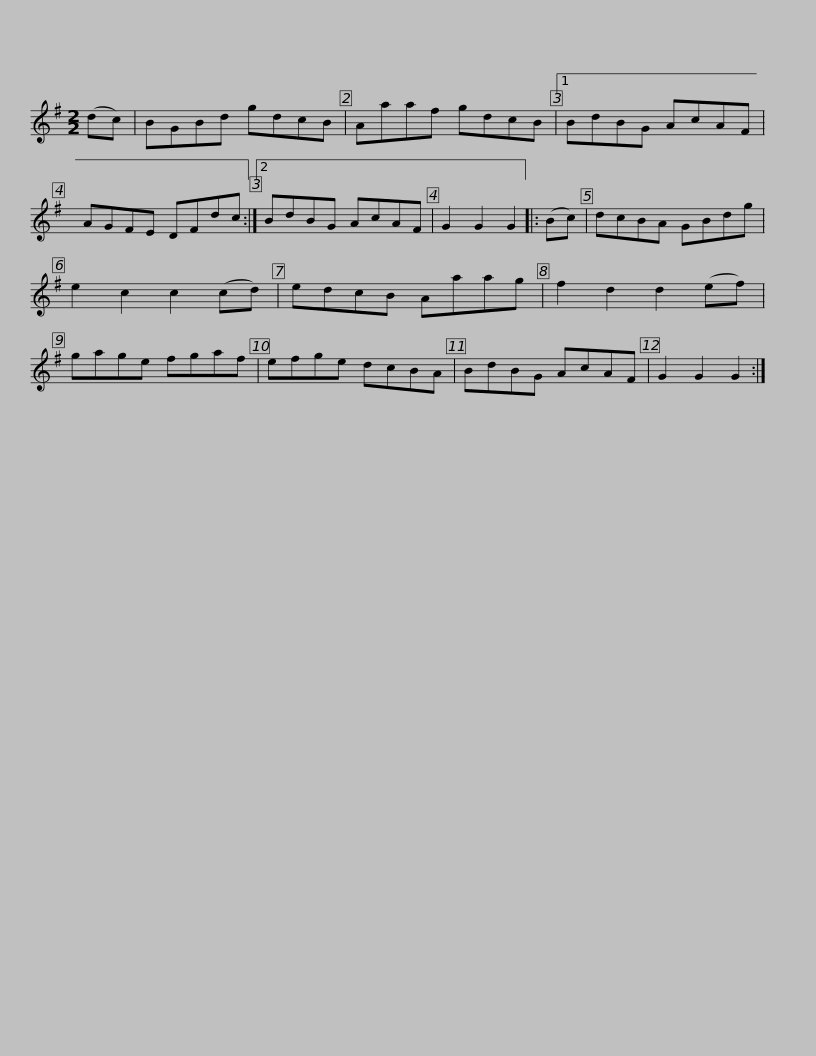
X:1
L:1/8
M:2/2
I:linebreak $
K:G
V:1 treble
V:1
 (dc) | BGBd gdcB | Aaaf gdcB |1 BdBG AcAF | AGFE DFdc :|2 %5
 BdBG AcAF |$ G2 G2 G2 |: (Bc) | dcBA GBdg | e2 c2 c2 (cd) | %10
 edcB Aaag | f2 d2 d2 (ef) | gage fgaf |$ efge dcBA | BdBG AcAF | %15
 G2 G2 G2 :| %16
